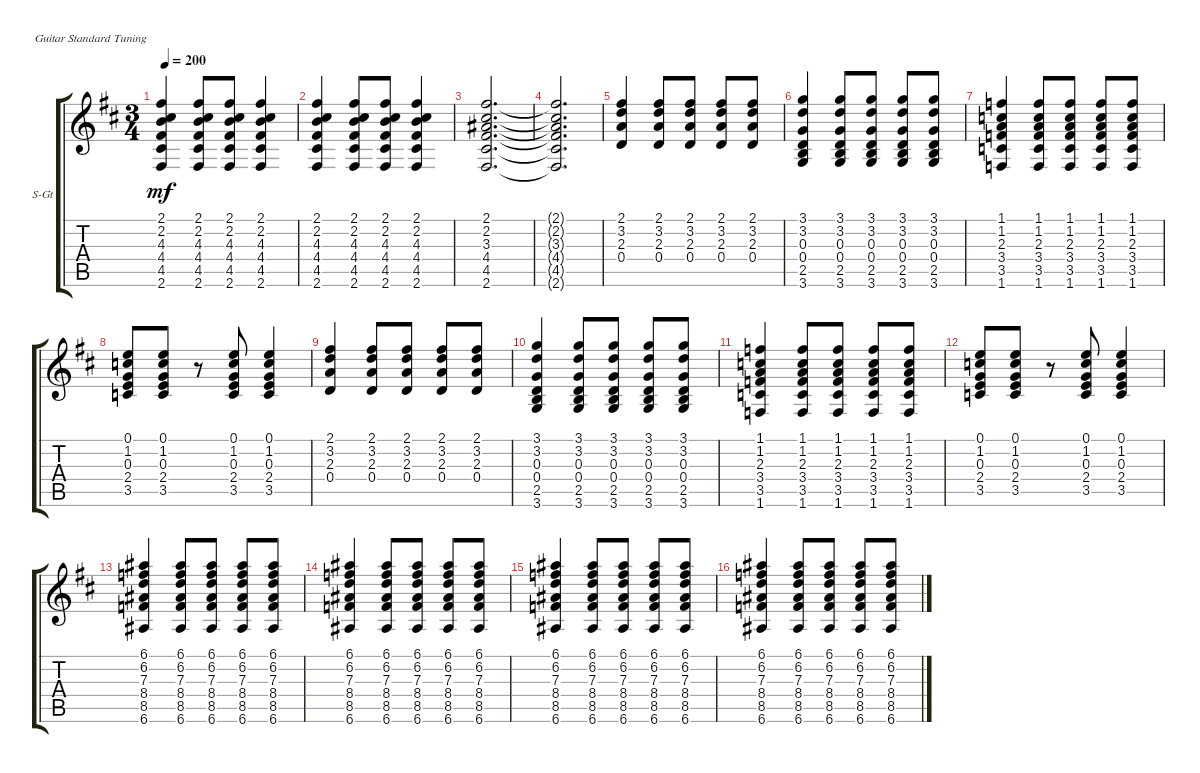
\defaultSystemsLayout 4
\bracketExtendMode groupsimilarinstruments
\firstSystemTrackNameOrientation horizontal
\otherSystemsTrackNameOrientation horizontal
\track ("Steel Guitar" "S-Gt") {instrument acousticguitarsteel}
\staff {score tabs}
\tuning (E4 B3 G3 D3 A2 E2)
\ts (3 4)
\tempo 200
\clef g2
\ks d
(2.6 4.5 4.4 4.3 2.2 2.1).4{dy mf} (2.6 4.5 4.4 4.3 2.2 2.1).8 (2.6 4.5 4.4 4.3 2.2 2.1).8 (2.6 4.5 4.4 4.3 2.2 2.1).4 |
(2.6 2.1 2.2 4.3 4.4 4.5).4 (2.6 2.1 2.2 4.3 4.4 4.5).8 (2.6 2.1 2.2 4.3 4.4 4.5).8 (2.6 2.1 2.2 4.3 4.4 4.5).4 |
(2.6 4.5 4.4 3.3 2.2 2.1).2{d} |
(2.6{t} 4.5{t} 4.4{t} 3.3{t} 2.2{t} 2.1{t}).2{d} |
(0.4 2.1 3.2 2.3).4 (0.4 2.1 3.2 2.3).8 (0.4 2.1 3.2 2.3).8 (0.4 2.1 3.2 2.3).8 (0.4 2.1 3.2 2.3).8 |
(3.6 2.5 0.4 0.3 3.2 3.1).4 (3.6 2.5 0.4 0.3 3.2 3.1).8 (3.6 2.5 0.4 0.3 3.2 3.1).8 (3.6 2.5 0.4 0.3 3.2 3.1).8 (3.6 2.5 0.4 0.3 3.2 3.1).8 |
(1.6 1.1 1.2 2.3 3.4 3.5).4 (1.6 1.1 1.2 2.3 3.4 3.5).8 (1.6 1.1 1.2 2.3 3.4 3.5).8 (1.6 1.1 1.2 2.3 3.4 3.5).8 (1.6 1.1 1.2 2.3 3.4 3.5).8 |
(3.5 2.4 0.3 1.2 0.1).8 (3.5 2.4 0.3 1.2 0.1).8 r.8 (3.5 2.4 0.3 1.2 0.1).8 (3.5 2.4 0.3 1.2 0.1).4 |
(0.4 2.1 3.2 2.3).4 (0.4 2.1 3.2 2.3).8 (0.4 2.1 3.2 2.3).8 (0.4 2.1 3.2 2.3).8 (0.4 2.1 3.2 2.3).8 |
(3.6 2.5 0.4 0.3 3.2 3.1).4 (3.6 2.5 0.4 0.3 3.2 3.1).8 (3.6 2.5 0.4 0.3 3.2 3.1).8 (3.6 2.5 0.4 0.3 3.2 3.1).8 (3.6 2.5 0.4 0.3 3.2 3.1).8 |
(1.6 1.1 1.2 2.3 3.4 3.5).4 (1.6 1.1 1.2 2.3 3.4 3.5).8 (1.6 1.1 1.2 2.3 3.4 3.5).8 (1.6 1.1 1.2 2.3 3.4 3.5).8 (1.6 1.1 1.2 2.3 3.4 3.5).8 |
(3.5 2.4 0.3 1.2 0.1).8 (3.5 2.4 0.3 1.2 0.1).8 r.8 (3.5 2.4 0.3 1.2 0.1).8 (3.5 2.4 0.3 1.2 0.1).4 |
(6.6 8.5 8.4 7.3 6.2 6.1).4 (6.6 8.5 8.4 7.3 6.2 6.1).8 (6.6 8.5 8.4 7.3 6.2 6.1).8 (6.6 8.5 8.4 7.3 6.2 6.1).8 (6.6 8.5 8.4 7.3 6.2 6.1).8 |
(6.6 8.5 8.4 7.3 6.2 6.1).4 (6.6 8.5 8.4 7.3 6.2 6.1).8 (6.6 8.5 8.4 7.3 6.2 6.1).8 (6.6 8.5 8.4 7.3 6.2 6.1).8 (6.6 8.5 8.4 7.3 6.2 6.1).8 |
(6.6 8.5 8.4 7.3 6.2 6.1).4 (6.6 8.5 8.4 7.3 6.2 6.1).8 (6.6 8.5 8.4 7.3 6.2 6.1).8 (6.6 8.5 8.4 7.3 6.2 6.1).8 (6.6 8.5 8.4 7.3 6.2 6.1).8 |
(6.6 8.5 8.4 7.3 6.2 6.1).4 (6.6 8.5 8.4 7.3 6.2 6.1).8 (6.6 8.5 8.4 7.3 6.2 6.1).8 (6.6 8.5 8.4 7.3 6.2 6.1).8 (6.6 8.5 8.4 7.3 6.2 6.1).8
